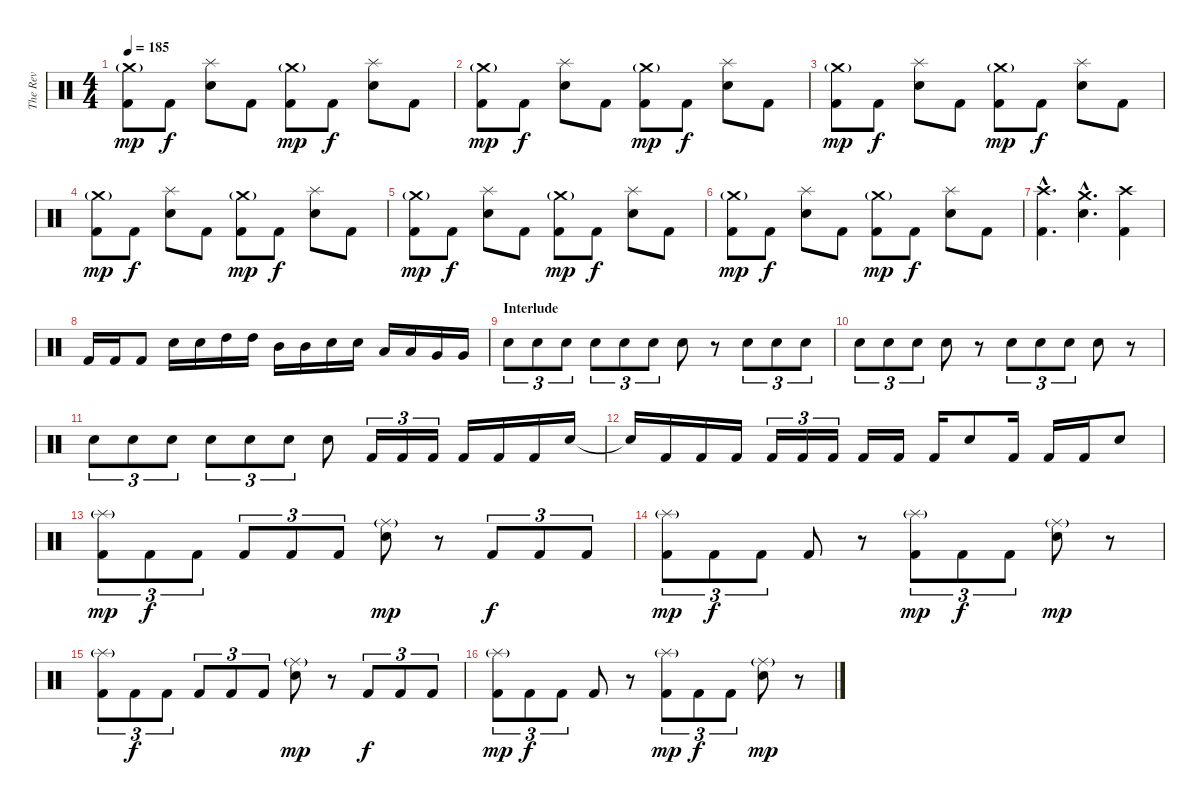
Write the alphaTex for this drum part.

\track ("The Rev" "The Rev") {instrument percussion}
\staff {score}
\articulation defaults
\ts (4 4)
\tempo 185
\clef neutral
\ks c
("Crash medium (hit)"{g} "Kick (hit) 2").8{dy mp} "Kick (hit) 2".8{dy f} ("Splash (hit)" "Electric Snare (hit)").8 "Kick (hit) 2".8 ("Crash medium (hit)"{g} "Kick (hit) 2").8{dy mp} "Kick (hit) 2".8{dy f} ("Splash (hit)" "Electric Snare (hit)").8 "Kick (hit) 2".8 |
("Crash medium (hit)"{g} "Kick (hit) 2").8{dy mp} "Kick (hit) 2".8{dy f} ("Splash (hit)" "Electric Snare (hit)").8 "Kick (hit) 2".8 ("Crash medium (hit)"{g} "Kick (hit) 2").8{dy mp} "Kick (hit) 2".8{dy f} ("Splash (hit)" "Electric Snare (hit)").8 "Kick (hit) 2".8 |
("Crash medium (hit)"{g} "Kick (hit) 2").8{dy mp} "Kick (hit) 2".8{dy f} ("Splash (hit)" "Electric Snare (hit)").8 "Kick (hit) 2".8 ("Crash medium (hit)"{g} "Kick (hit) 2").8{dy mp} "Kick (hit) 2".8{dy f} ("Splash (hit)" "Electric Snare (hit)").8 "Kick (hit) 2".8 |
("Crash medium (hit)"{g} "Kick (hit) 2").8{dy mp} "Kick (hit) 2".8{dy f} ("Splash (hit)" "Electric Snare (hit)").8 "Kick (hit) 2".8 ("Crash medium (hit)"{g} "Kick (hit) 2").8{dy mp} "Kick (hit) 2".8{dy f} ("Splash (hit)" "Electric Snare (hit)").8 "Kick (hit) 2".8 |
("Crash medium (hit)"{g} "Kick (hit) 2").8{dy mp} "Kick (hit) 2".8{dy f} ("Splash (hit)" "Electric Snare (hit)").8 "Kick (hit) 2".8 ("Crash medium (hit)"{g} "Kick (hit) 2").8{dy mp} "Kick (hit) 2".8{dy f} ("Splash (hit)" "Electric Snare (hit)").8 "Kick (hit) 2".8 |
("Crash medium (hit)"{g} "Kick (hit) 2").8{dy mp} "Kick (hit) 2".8{dy f} ("Splash (hit)" "Electric Snare (hit)").8 "Kick (hit) 2".8 ("Crash medium (hit)"{g} "Kick (hit) 2").8{dy mp} "Kick (hit) 2".8{dy f} ("Splash (hit)" "Electric Snare (hit)").8 "Kick (hit) 2".8 |
("Crash high (hit)"{hac} "Kick (hit) 2"{hac}).4{d} ("Crash medium (hit)"{hac} "Electric Snare (hit)"{hac}).4{d} ("Crash high (hit)" "Kick (hit) 2").4 |
"Kick (hit) 2".16 "Kick (hit) 2".16 "Kick (hit) 2".8 "Electric Snare (hit)".16 "Electric Snare (hit)".16 "High Tom (hit)".16 "High Tom (hit)".16 "Mid Tom (hit)".16 "Mid Tom (hit)".16 "Electric Snare (hit)".16 "Electric Snare (hit)".16 "Low Tom (hit)".16 "Low Tom (hit)".16 "Very Low Tom (hit)".16 "Very Low Tom (hit)".16 |
\section ("" "Interlude")
"Electric Snare (hit)".8{tu (3 2)} "Electric Snare (hit)".8{tu (3 2)} "Electric Snare (hit)".8{tu (3 2)} "Electric Snare (hit)".8{tu (3 2)} "Electric Snare (hit)".8{tu (3 2)} "Electric Snare (hit)".8{tu (3 2)} "Electric Snare (hit)".8 r.8 "Electric Snare (hit)".8{tu (3 2)} "Electric Snare (hit)".8{tu (3 2)} "Electric Snare (hit)".8{tu (3 2)} |
"Electric Snare (hit)".8{tu (3 2)} "Electric Snare (hit)".8{tu (3 2)} "Electric Snare (hit)".8{tu (3 2)} "Electric Snare (hit)".8 r.8 "Electric Snare (hit)".8{tu (3 2)} "Electric Snare (hit)".8{tu (3 2)} "Electric Snare (hit)".8{tu (3 2)} "Electric Snare (hit)".8 r.8 |
"Electric Snare (hit)".8{tu (3 2)} "Electric Snare (hit)".8{tu (3 2)} "Electric Snare (hit)".8{tu (3 2)} "Electric Snare (hit)".8{tu (3 2)} "Electric Snare (hit)".8{tu (3 2)} "Electric Snare (hit)".8{tu (3 2)} "Electric Snare (hit)".8 "Kick (hit) 2".16{tu (3 2)} "Kick (hit) 2".16{tu (3 2)} "Kick (hit) 2".16{tu (3 2)} "Kick (hit) 2".16 "Kick (hit) 2".16 "Kick (hit) 2".16 "Electric Snare (hit)".16 |
"Electric Snare (hit)"{t}.16 "Kick (hit) 2".16 "Kick (hit) 2".16 "Kick (hit) 2".16 "Kick (hit) 2".16{tu (3 2)} "Kick (hit) 2".16{tu (3 2)} "Kick (hit) 2".16{tu (3 2)} "Kick (hit) 2".16 "Kick (hit) 2".16 "Kick (hit) 2".16 "Electric Snare (hit)".8 "Kick (hit) 2".16 "Kick (hit) 2".16 "Kick (hit) 2".16 "Electric Snare (hit)".8 |
("Splash (hit)"{g} "Kick (hit) 2").8{tu (3 2) dy mp} "Kick (hit) 2".8{tu (3 2) dy f} "Kick (hit) 2".8{tu (3 2)} "Kick (hit) 2".8{tu (3 2)} "Kick (hit) 2".8{tu (3 2)} "Kick (hit) 2".8{tu (3 2)} ("Ride (middle)"{g} "Electric Snare (hit)").8{dy mp} r.8 "Kick (hit) 2".8{tu (3 2) dy f} "Kick (hit) 2".8{tu (3 2)} "Kick (hit) 2".8{tu (3 2)} |
("Splash (hit)"{g} "Kick (hit) 2").8{tu (3 2) dy mp} "Kick (hit) 2".8{tu (3 2) dy f} "Kick (hit) 2".8{tu (3 2)} "Kick (hit) 2".8 r.8 ("Splash (hit)"{g} "Kick (hit) 2").8{tu (3 2) dy mp} "Kick (hit) 2".8{tu (3 2) dy f} "Kick (hit) 2".8{tu (3 2)} ("Ride (middle)"{g} "Electric Snare (hit)").8{dy mp} r.8 |
("Splash (hit)"{g} "Kick (hit) 2").8{tu (3 2)} "Kick (hit) 2".8{tu (3 2) dy f} "Kick (hit) 2".8{tu (3 2)} "Kick (hit) 2".8{tu (3 2)} "Kick (hit) 2".8{tu (3 2)} "Kick (hit) 2".8{tu (3 2)} ("Ride (middle)"{g} "Electric Snare (hit)").8{dy mp} r.8 "Kick (hit) 2".8{tu (3 2) dy f} "Kick (hit) 2".8{tu (3 2)} "Kick (hit) 2".8{tu (3 2)} |
("Splash (hit)"{g} "Kick (hit) 2").8{tu (3 2) dy mp} "Kick (hit) 2".8{tu (3 2) dy f} "Kick (hit) 2".8{tu (3 2)} "Kick (hit) 2".8 r.8 ("Splash (hit)"{g} "Kick (hit) 2").8{tu (3 2) dy mp} "Kick (hit) 2".8{tu (3 2) dy f} "Kick (hit) 2".8{tu (3 2)} ("Ride (middle)"{g} "Electric Snare (hit)").8{dy mp} r.8
